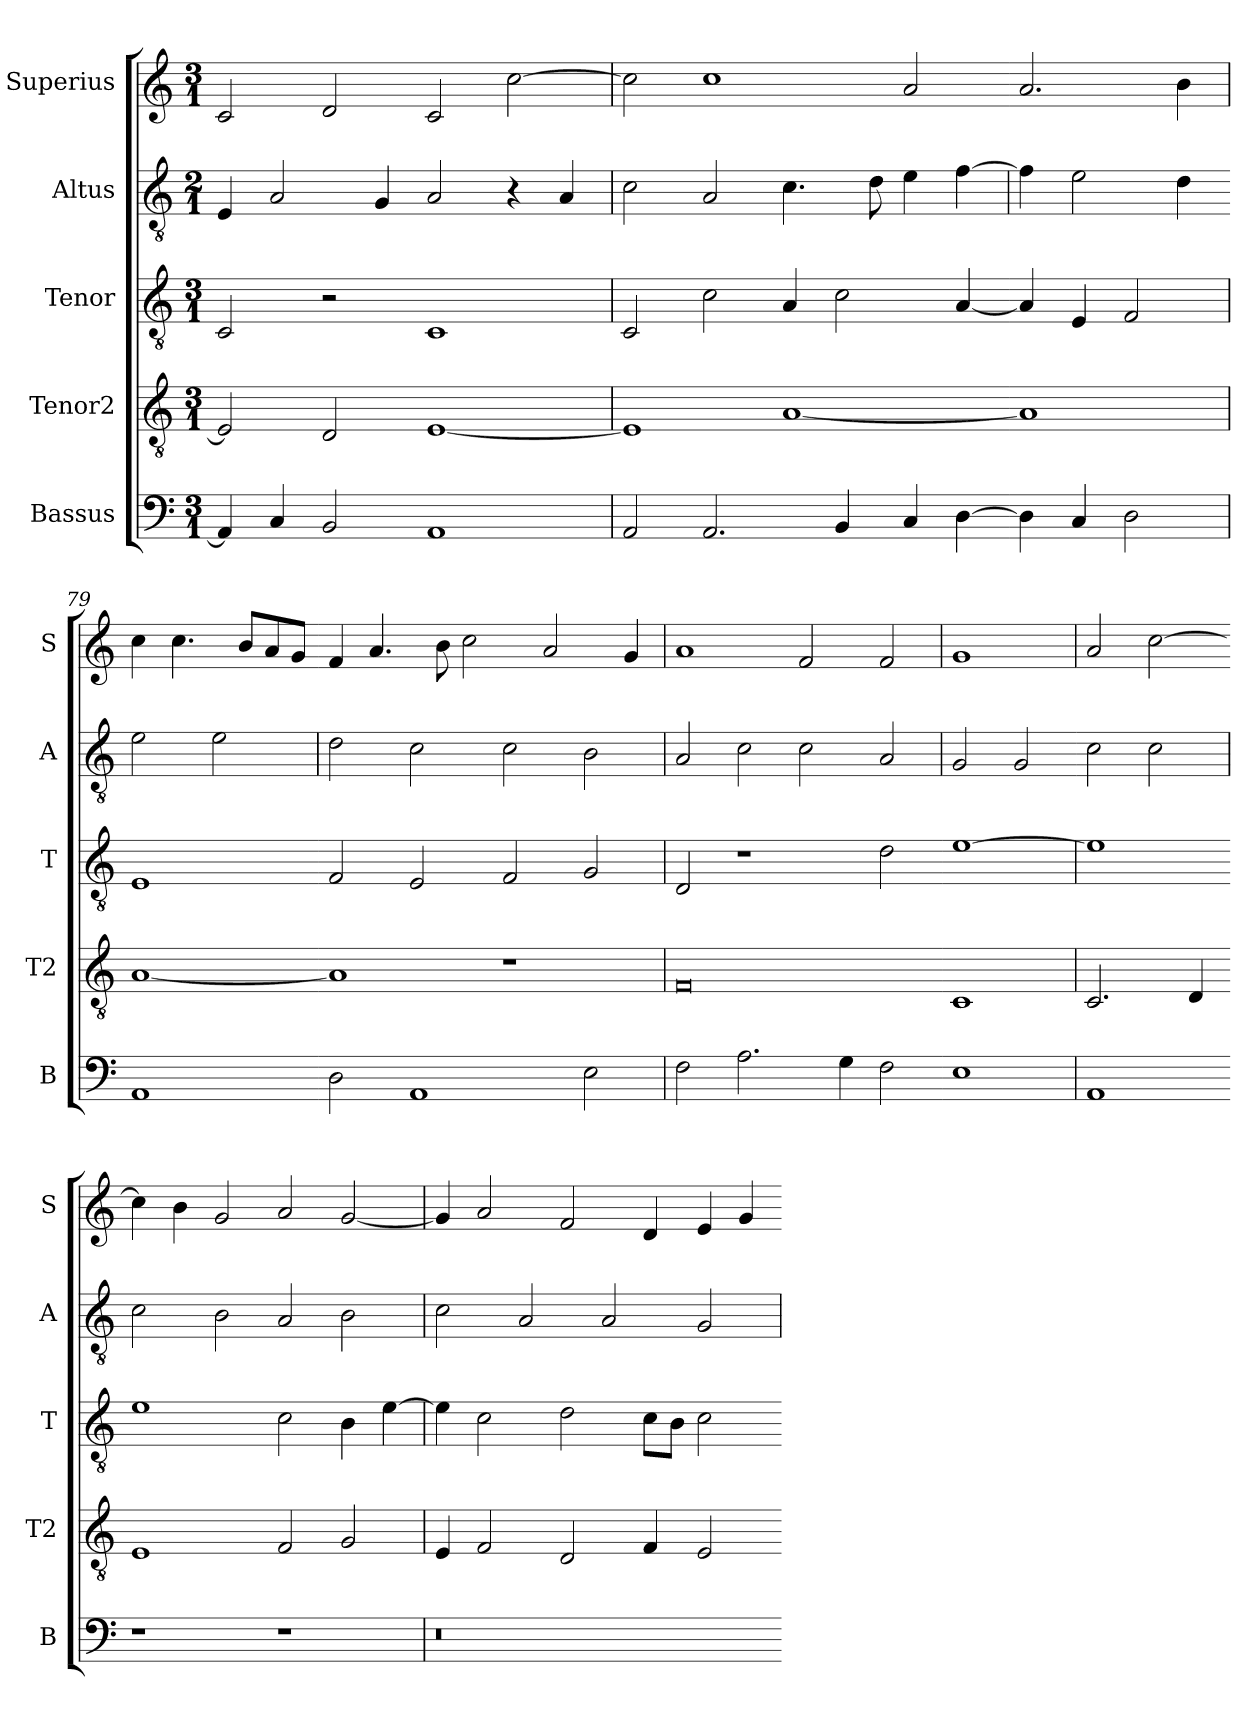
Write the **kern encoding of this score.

**kern	**kern	**kern	**kern	**kern
*part5	*part4	*part3	*part2	*part1
*staff5	*staff4	*staff3	*staff2	*staff1
*I"Bassus	*I"Tenor2	*I"Tenor	*I"Altus	*I"Superius
*I'B	*I'T2	*I'T	*I'A	*I'S
*clefF4	*clefGv2	*clefGv2	*clefGv2	*clefG2
*k[]	*k[]	*k[]	*k[]	*k[]
*M3/1	*M3/1	*M3/1	*M2/1	*M3/1
=	=	=	=	=
4AA/]	2E]	2C/	4E/	2c/
4C/	.	.	2A/	.
2BB/	2D/	2r	.	2d/
.	.	.	4G/	.
1AA	[1E	1C	2A/	2c/
.	.	.	4r	[2cc\
.	.	.	4A/	.
=78	=78	=78	=78	=78
2AA/	1E]	2C/	2c\	2cc\]
2.AA/	.	2c\	2A/	1cc
.	[1A	4A/	4.c\	.
4BB/	.	2c\	.	.
.	.	.	8d\	.
4C/	.	.	4e\	2a/
[4D\	.	[4A/	[4f\	.
=-	=-	=-	=	=-
4D\]	1A]	4A/]	4f\]	2.a/
4C/	.	4E/	2e\	.
2D\	.	2F/	.	.
.	.	.	4d\	4b\
=79	=79	=79	=79-	=79
1AA	[1A	1E	2e\	4cc\
.	.	.	.	4.cc\
.	.	.	2e\	.
.	.	.	.	8b/L
.	.	.	.	8a/
.	.	.	.	8g/J
=-	=-	=-	=	=-
2D\	1A]	2F/	2d\	4f/
.	.	.	.	4.a/
1AA	.	2E/	2c\	.
.	.	.	.	8b\
.	.	.	.	2cc\
.	1r	2F/	2c\	.
.	.	.	.	2a/
2E\	.	2G/	2B\	.
.	.	.	.	4g/
=80	=80	=80	=80	=80
2F\	0F	2D/	2A/	1a
2.A\	.	1r	2c\	.
.	.	.	2c\	2f/
4G\	.	.	.	.
2F\	.	2d\	2A/	2f/
=-	=-	=-	=	=
1E	1C	[1e	2G/	1g
.	.	.	2G/	.
=81	=81	=81	=81-	=81
1AA	2.C/	1e]	2c\	2a/
.	.	.	2c\	[2cc\
.	4D/	.	.	.
=-	=-	=-	=	=-
1r	1E	1e	2c\	4cc\]
.	.	.	.	4b\
.	.	.	2B\	2g/
1r	2F/	2c\	2A/	2a/
.	2G/	4B\	2B\	[2g/
.	.	[4e\	.	.
=82	=82	=82	=82	=82
0r	4E/	4e\]	2c\	4g/]
.	2F/	2c\	.	2a/
.	.	.	2A/	.
.	2D/	2d\	.	2f/
.	.	.	2A/	.
.	4F/	8c\L	.	4d/
.	.	8B\J	.	.
.	2E/	2c\	2G/	4e/
.	.	.	.	4g/
=-	=-	=-	=	=-
*-	*-	*-	*-	*-
